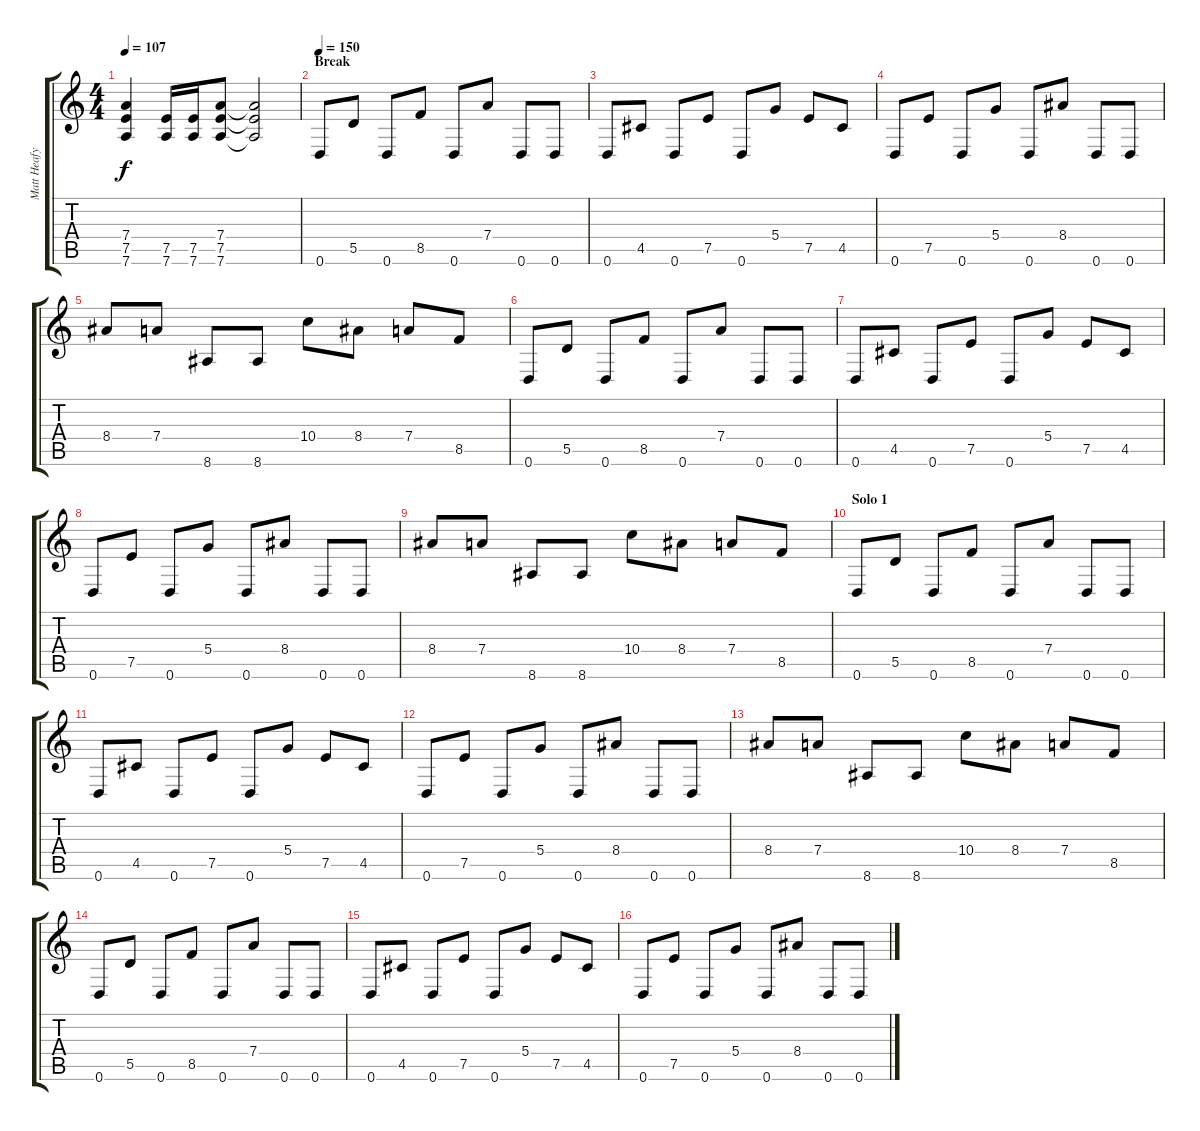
\track ("Matt Heafy" "Matt Heafy") {instrument distortionguitar}
\staff {score tabs}
\tuning (E4 B3 G3 D3 A2 D2) {hide}
\ts (4 4)
\tempo 107
\clef g2
\ks c
(7.4 7.5 7.6).4{dy f} (7.5 7.6).16 (7.5 7.6).16 (7.4 7.5 7.6).8 (7.4{t} 7.5{t} 7.6{t}).2 |
\section ("" "Break")
\tempo 150
0.6.8 5.5.8 0.6.8 8.5.8 0.6.8 7.4.8 0.6.8 0.6.8 |
0.6.8 4.5.8 0.6.8 7.5.8 0.6.8 5.4.8 7.5.8 4.5.8 |
0.6.8 7.5.8 0.6.8 5.4.8 0.6.8 8.4.8 0.6.8 0.6.8 |
8.4.8 7.4.8 8.6.8 8.6.8 10.4.8 8.4.8 7.4.8 8.5.8 |
0.6.8 5.5.8 0.6.8 8.5.8 0.6.8 7.4.8 0.6.8 0.6.8 |
0.6.8 4.5.8 0.6.8 7.5.8 0.6.8 5.4.8 7.5.8 4.5.8 |
0.6.8 7.5.8 0.6.8 5.4.8 0.6.8 8.4.8 0.6.8 0.6.8 |
8.4.8 7.4.8 8.6.8 8.6.8 10.4.8 8.4.8 7.4.8 8.5.8 |
\section ("" "Solo 1")
0.6.8 5.5.8 0.6.8 8.5.8 0.6.8 7.4.8 0.6.8 0.6.8 |
0.6.8 4.5.8 0.6.8 7.5.8 0.6.8 5.4.8 7.5.8 4.5.8 |
0.6.8 7.5.8 0.6.8 5.4.8 0.6.8 8.4.8 0.6.8 0.6.8 |
8.4.8 7.4.8 8.6.8 8.6.8 10.4.8 8.4.8 7.4.8 8.5.8 |
0.6.8 5.5.8 0.6.8 8.5.8 0.6.8 7.4.8 0.6.8 0.6.8 |
0.6.8 4.5.8 0.6.8 7.5.8 0.6.8 5.4.8 7.5.8 4.5.8 |
0.6.8 7.5.8 0.6.8 5.4.8 0.6.8 8.4.8 0.6.8 0.6.8
